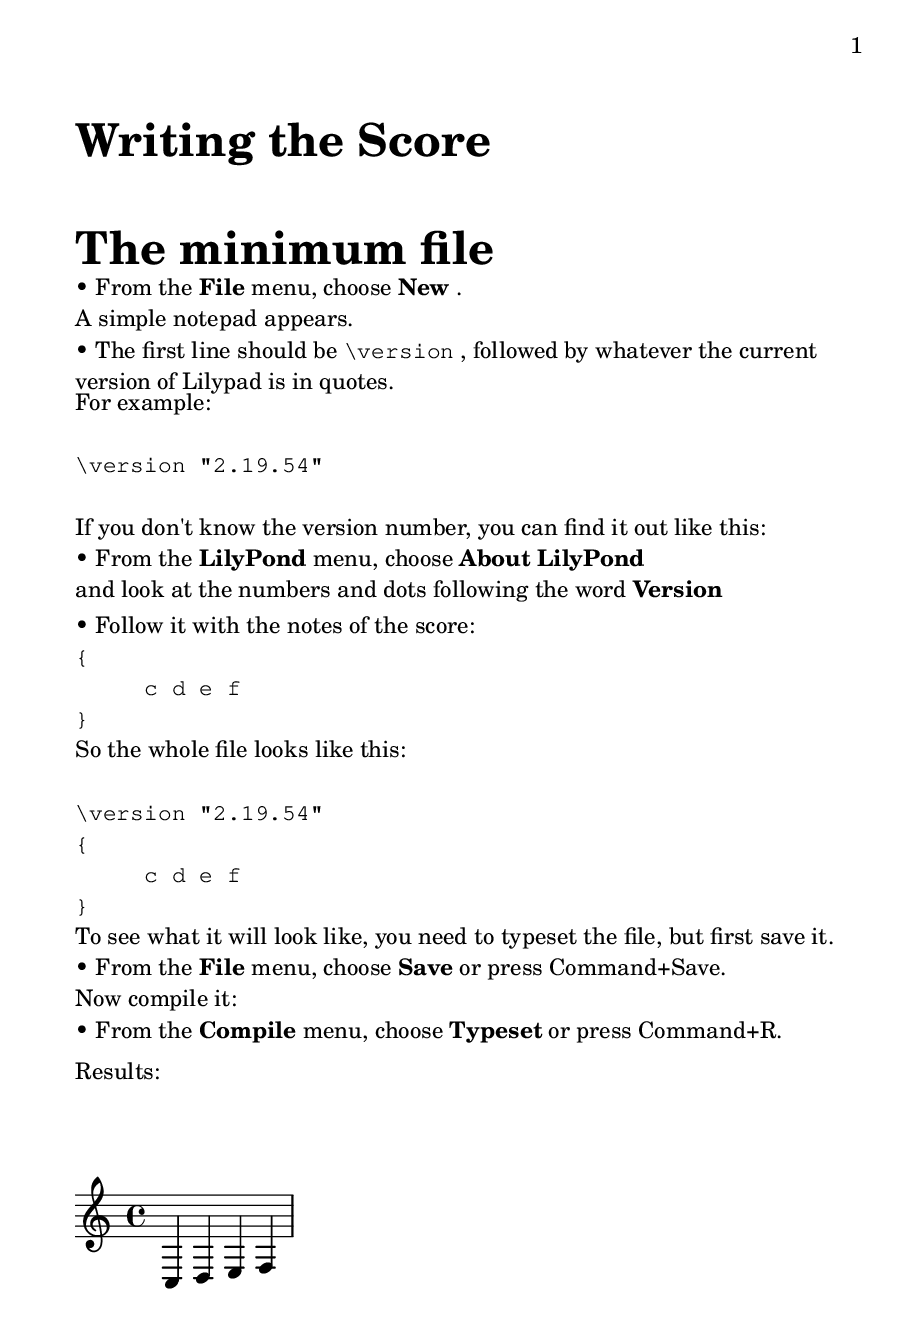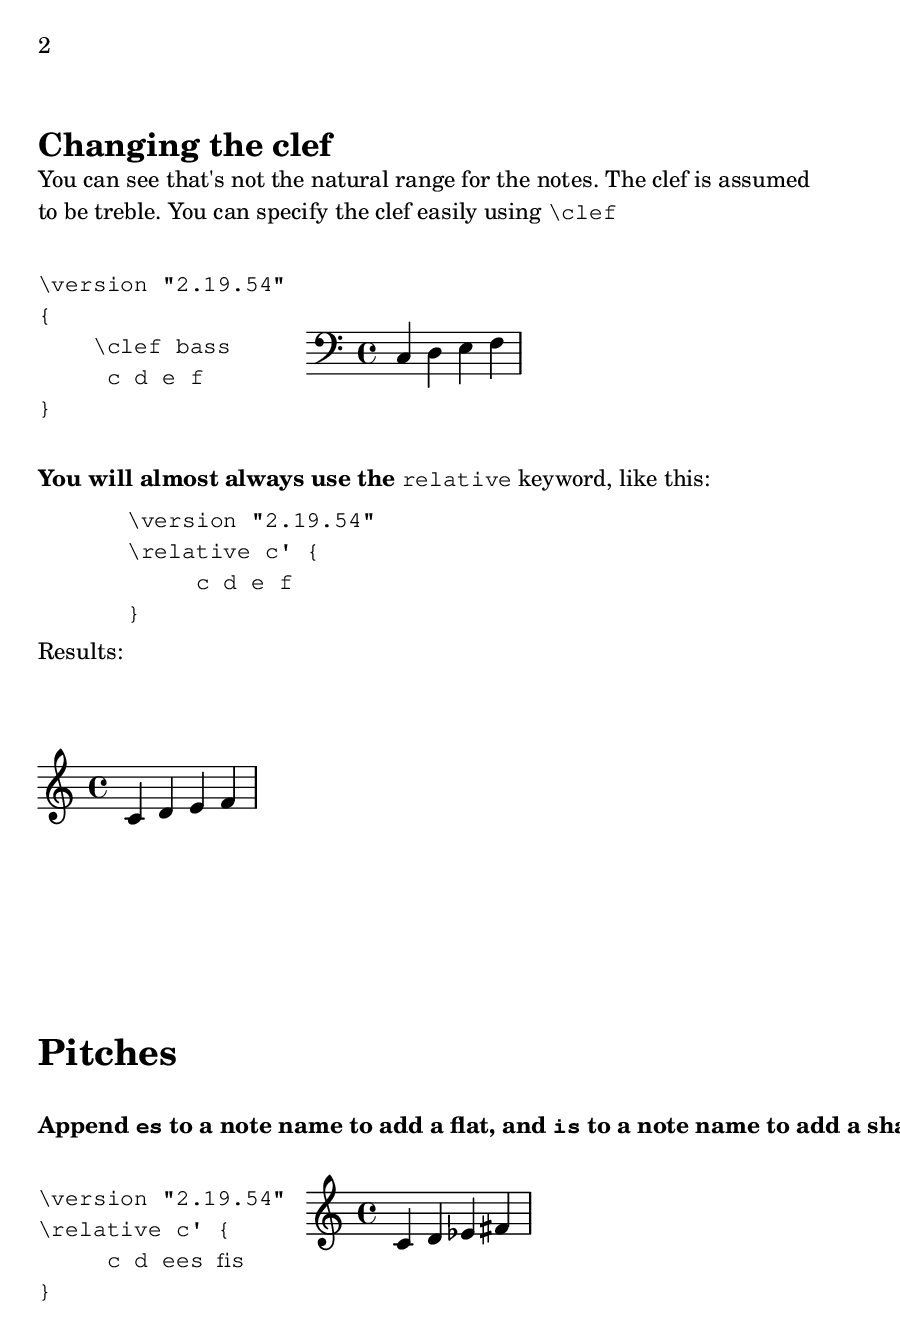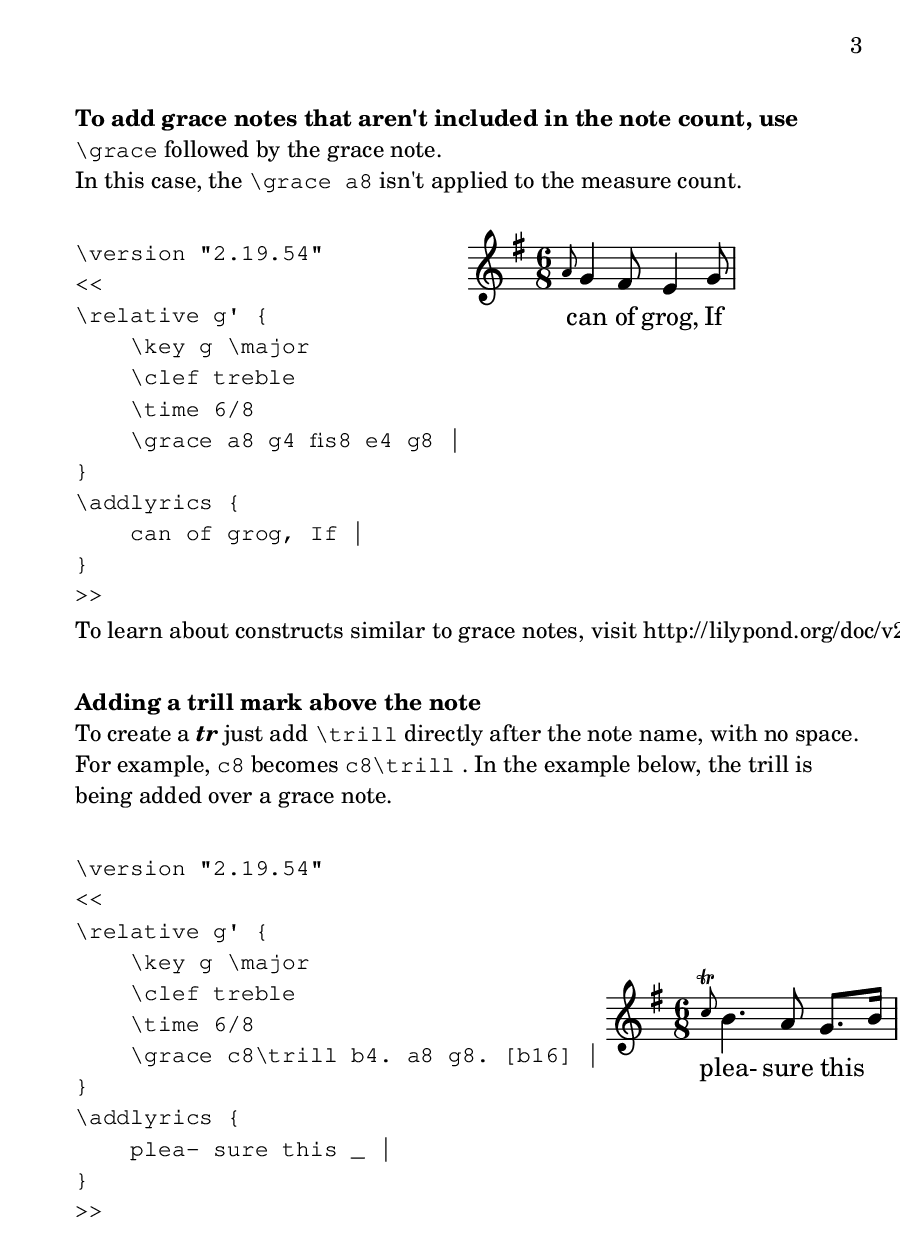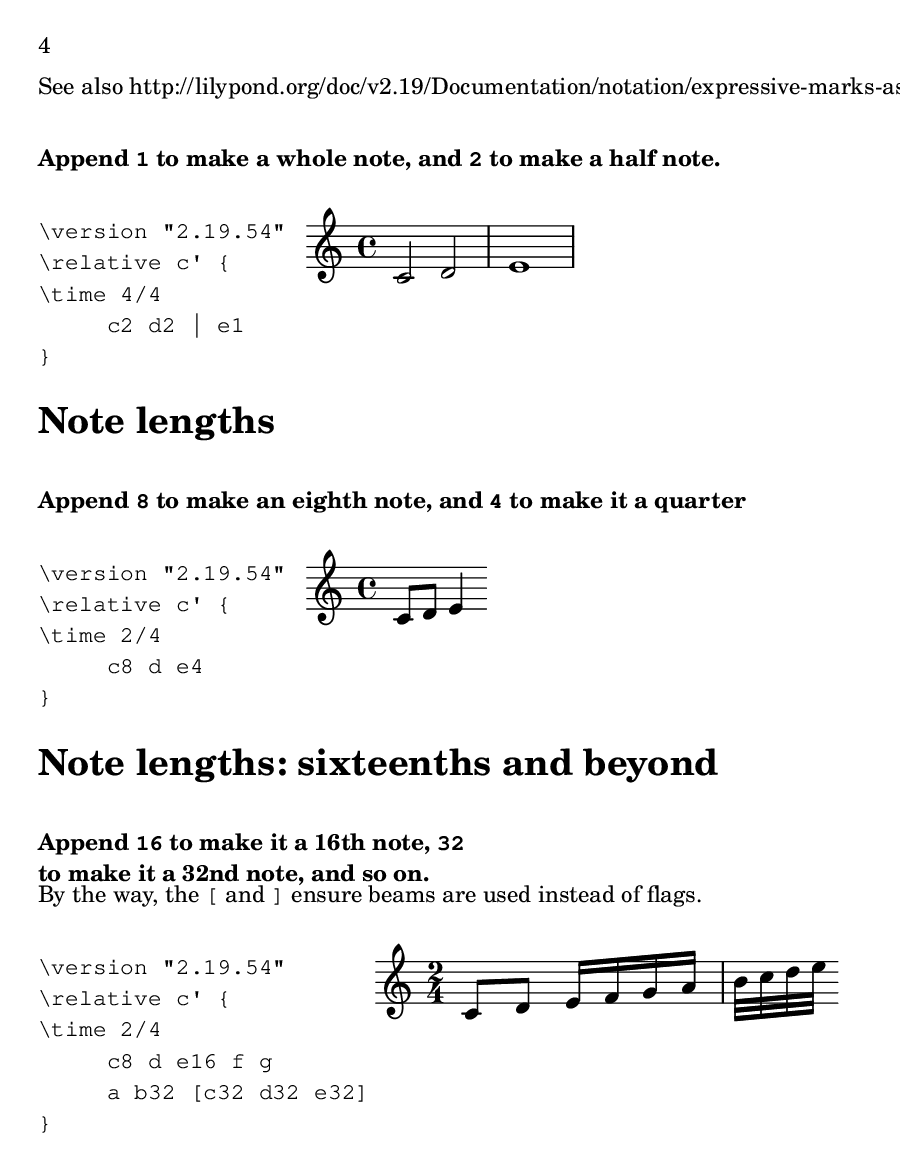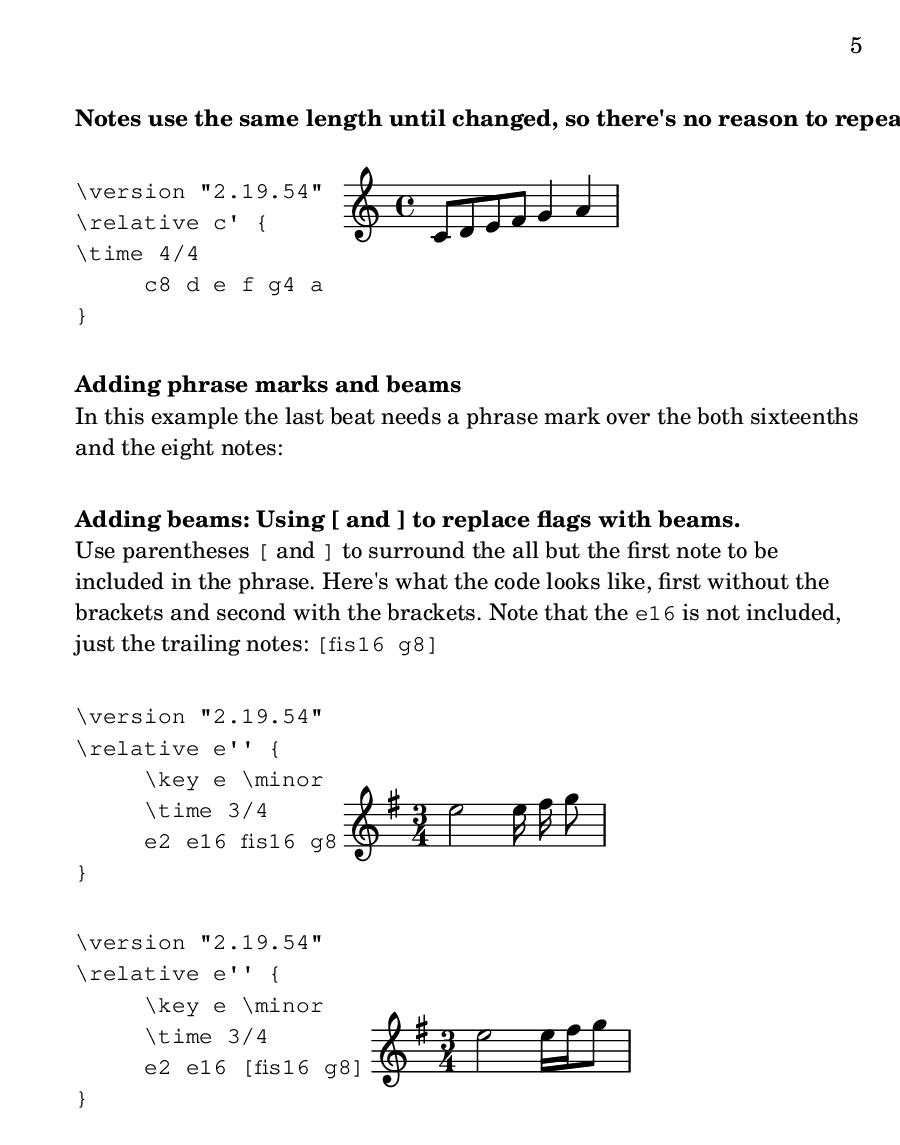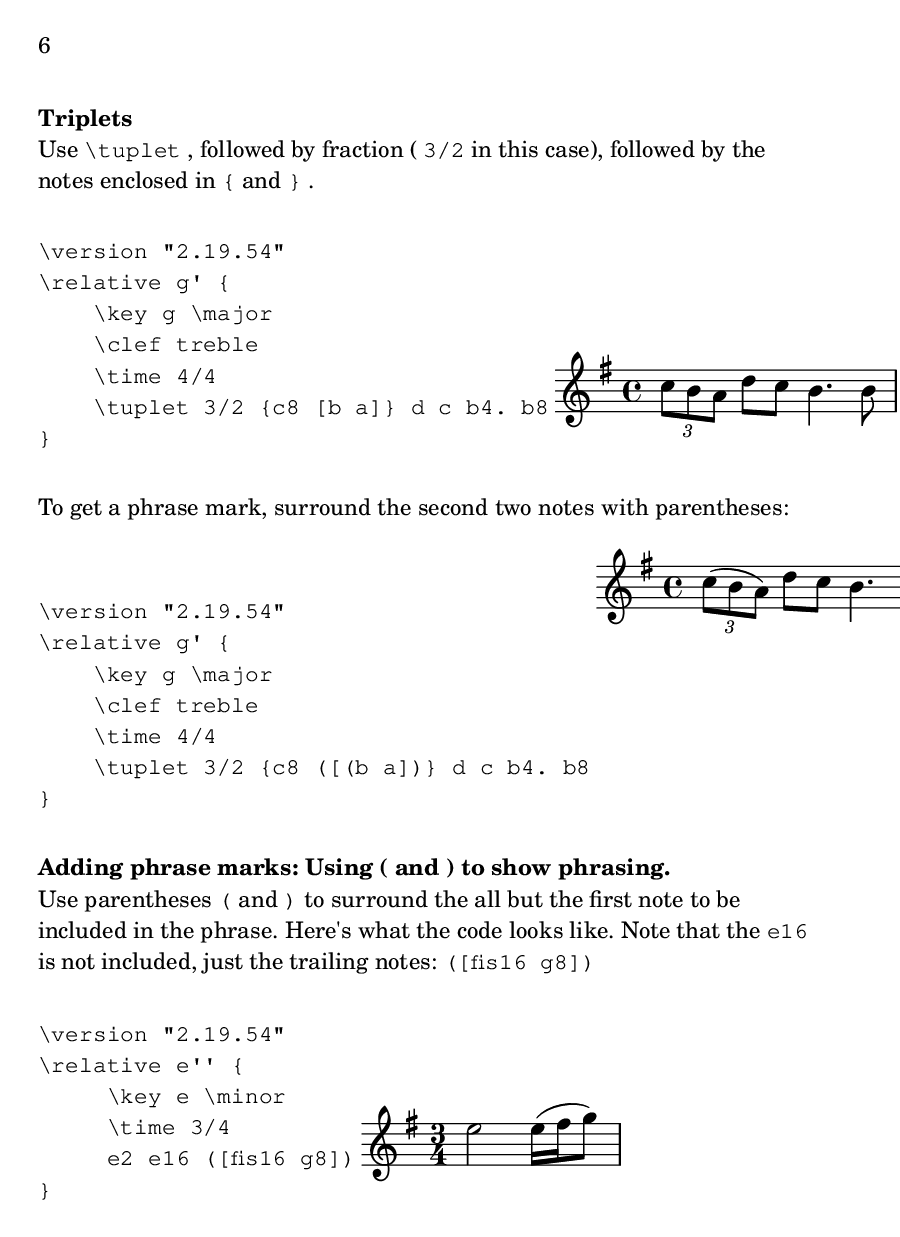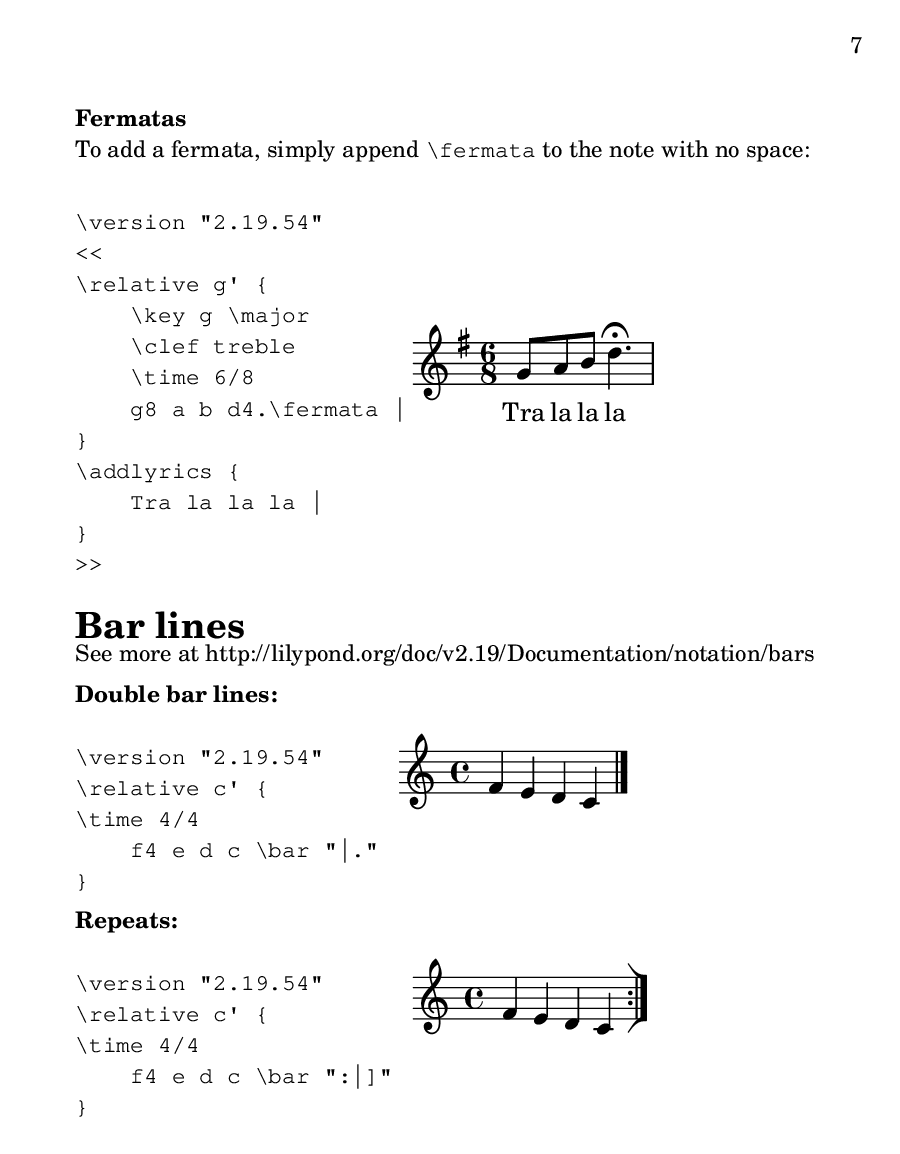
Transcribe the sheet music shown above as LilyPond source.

% Minimum Lilypad version required for the non-music variables feature
% Version of Lilypad used to create this file
\version "2.19.54" 

% Transcribed by Tom Campbell January-February 2017 

%{
From:

The American Musical Miscellany: A Collection of the Newest and Most Approved Songs, Set to Music

Published in Northampton Massachusetts, 1798

PDF version originally found at IMSLP
http://imslp.org/wiki/The_American_Musical_Miscellany_(Various)

Alternate lyrics:
http://quod.lib.umich.edu/e/evans/N28649.0001.001/1:80?rgn=div1;view=fulltext


N.B. This source best viewed in a monospace font because
to the right of the music markup are space-filled comments 
displaying the lyrics.

%}

% Bullet character
bulletChar = \markup { \char ##x2022 }
bullet = \markup { \char ##x2022 }


#(define-markup-command (headerOne layout props text) 
	(markup?)
 	"Create a level 1 header"
 	(interpret-markup layout props
		#{
			\markup {
				\fontsize #6
				\line \bold { #text }
				\vspace #3
			}
  		#}))

#(define-markup-command (headerTwo layout props text) 
	(markup?)
 	"Create a level 2 header"
 	(interpret-markup layout props
		#{
			\markup {
				\fontsize #3
				\line \bold { #text }
				\vspace #3
			}
  	#}))

#(define-markup-list-command (bulletParagraph layout props text) 
	(markup-list?)
	"Paragraph starting with a bullet-indicates action"
 	(interpret-markup-list layout props
		#{
			\markuplist {
				\concat {
					\bulletChar \hspace #1
					\wordwrap { #text }
				}
				\vspace #1
			}
  		#}))


#(define-markup-list-command (normalParagraph layout props text) 
	(markup-list?)
	"Normal explanatory paragraph"
 	(interpret-markup-list layout props
		#{
			\markuplist {
				\wordwrap { #text }
				\vspace #1
			}
  		#}))





% Because this is for a 6x9 book format,
% set default staff size to 14 points from the default, which is 20.
% All font sizes are derived from this number.
% This must be at the top level.
% #(set-global-staff-size 20)

% Most of this is gratefully stolen from Benjamin Bloomfield's
% incredible Collection of Christmas Carols:
% https://github.com/bbloomf/christmas-carols
\paper {
  % This has weird effects I need to understand better:
  % print-all-headers = ##t
  paper-height = 9\in
  paper-width = 6\in
  % Without this, first line of music is indented
  indent = #0

  % This seems to be responsible for the huge space between the 
  % Range section and the score.
  % It's a sort of flex system:
  % http://lilypond.org/doc/v2.19/Documentation/notation/flexible-vertical-spacing-paper-variables
%{
  system-system-spacing =
    #'((basic-distance . 5)    
       (minimum-distance . 0)
       (padding . -5)          
       (stretchability . 20)) 
%}

  ragged-last-bottom = ##f
  ragged-bottom = ##f
  two-sided = ##t
  inner-margin = 0.5\in
  outer-margin = 0.25\in
  top-margin = 0.25\in
  bottom-margin = 0.25\in
  first-page-number = #1
  print-first-page-number = ##t
%{
  headerLine = \markup{\override #'(font-name . "Garamond Premier Pro") "header line"}
  oddHeaderMarkup = \markup\fill-line{
     \override #'(font-name . "Garamond Premier Pro")\abs-fontsize #8.5
     \combine 
        \fill-line{"" \on-the-fly #print-page-number-check-first
        "odd header markup"
        }
        \fill-line{\headerLine}
  }
  evenHeaderMarkup = \markup {
     \override #'(font-name . "Garamond Premier Pro")\abs-fontsize #8.5
     \combine
        \on-the-fly #print-page-number-check-first
        "even header markup"
        \fill-line{\headerLine}
  }
%} 
}



%{ ***********************************
   * 
   * WRITING THE SCORE 1.
   * 
   *********************************** 
%}

\markup \headerOne  { "Writing the Score" }


\markup {
	\vspace #1
	\column {
		 \headerOne { "The minimum file" } 
		\line {  { \bulletChar } "From the" \bold { File } "menu, choose" \bold "New". }
		"A simple notepad appears."

		\wordwrap {  { \bulletChar } "The first line should be" \typewriter { "\\version"}, followed by whatever the current version of Lilypad is in quotes. }
		"For example:"
		\line { " " }
		\typewriter {"\\version \"2.19.54\"" }
		\line { " " }

		"If you don't know the version number, you can find it out like this:"
		\wordwrap {  { \bulletChar } "From the" \bold { LilyPond } "menu, choose" \bold {About LilyPond} "and look at the numbers and dots following the word" \bold "Version" }
		\line { " " }
		\line {  { \bulletChar } "Follow it with the notes of the score:"}
		\typewriter {
         	"{"
         	"     c d e f"
         	"}"
		}
		"So the whole file looks like this:"
		\hspace #8 \column {
			\typewriter {
         		"\\version \"2.19.54\" "  
         		"{"
         		"     c d e f"
         		"}"
			}
		"To see what it will look like, you need to typeset the file, but first save it."
		\line {  { \bulletChar } "From the" \bold { File } "menu, choose" \bold "Save" or press Command+Save. }
		"Now compile it:" 
		\line {  { \bulletChar } "From the" \bold { Compile } "menu, choose" \bold "Typeset" or press Command+R. } 
		}
	}
}

\markup {
	\vspace #1
	\line { "Results:" }
}

{
	c d e f
}


%{ ***********************************
   * 
   * CHANGING THE CLEF
   * 
   ********************************* 
%}

\markup {
	\column {
		\headerTwo { "Changing the clef" }
		\wordwrap { 
			You can see that's not the natural range for the notes.
			The clef is assumed to be treble. You can specify the clef easily
			using \typewriter { "\\clef" }
		}
	}
}

\markup {
	\vspace #1
	\column {
		\hspace #8 \column \typewriter {
			"\\version \"2.19.54\" "  
			"{"
			"    \\clef bass"
			"     c d e f"
			"}"
		}
	}
	\column {
		\line { " " }
		\line { " " }
		\line { " " }
		\score {
			\absolute {
				\clef bass
				{ c d e f }
			}	
			
		}
	}	
}

\markup {
	\vspace #2
	\line \bold { "You will almost always use the" } 
	\typewriter {"relative"} {"keyword, like this:"}
}

\markup {
	\vspace #1
	\hspace #8 \column \typewriter {
         "\\version \"2.19.54\" "  
         "\\relative c' {"
         "     c d e f"
         "}"
	}
}

\markup {
	\vspace #1
	\line { "Results:" }
	\hspace #0
}

\relative c' {
	c d e f
}

%{ ***********************************
   * 
   * Sharps and flats
   * 
   ********************************* 
%}

\markup {
	\vspace #2
	\fontsize #4
	\line \bold { "Pitches" } 
}


\markup {
	\vspace #2
	\line 
	{   \bold { "Append" \typewriter {"es"} { "to a note name to add a flat,"}
		{"and"} \typewriter {"is"} {"to a note name to add a sharp"} }
	} 
}

\markup {
	\vspace #1
	\column {
		\hspace #8 \column \typewriter {
	         "\\version \"2.19.54\" "  
	         "\\relative c' {"
	         "     c d ees fis"
	         "}"
		}
	}
	\column {
		\line { " " }
		\score {
			\relative c' {
				c d ees fis
			}
		}
	}	
}

%{ ***********************************
   * 
   * Grace note
   * 
   ********************************* 
%}

\markup {
	\vspace #2
	\column {
		\wordwrap \bold { "To add grace notes that aren't included in the note count, use" } 
		\concat { \typewriter {"\\grace"} {" followed by the grace note." }}
		\wordwrap { 
		In this case, the \typewriter {"\\grace a8"} isn't applied to
		the measure count.
		}
	}
}


\markup {
	\vspace #1
	\column {
		\hspace #8 \column \typewriter {
			"\\version \"2.19.54\" "  
			"<<"
			"\\relative g' {"
			"    \\key g \\major"
			"    \\clef treble"
			"    \\time 6/8"
			"    \\grace a8 g4 fis8 e4 g8 |"
			"}"
			"\\addlyrics {"
			"    can of grog, If |"
			"}"
			">>"
		}
	}
	\column {
		\line { " " }
		\score {
			<<
			\relative g' {
				\key g \major
				\clef treble
				\time 6/8
				\grace a8 g4 fis8 e4 g8 |
			}
			\addlyrics {
				can of grog, If |
			}
			>>
		}
	}	
}

\markup {
	\vspace #1
	\line {"To learn about constructs similar to grace notes, visit http://lilypond.org/doc/v2.18/Documentation/notation/special-rhythmic-concerns"}
}
%{ ***********************************
   * 
   * Trill 1
   * 
   ********************************* 
%}

\markup {
	\vspace #2
	\column {
		\wordwrap \bold { "Adding a trill mark above the note" } 
		\wordwrap { 

			To create a { \bold \italic tr } just add
			\typewriter { "\\trill" } directly after the note name, 
			with no space. For example, \typewriter { "c8" } becomes
			 \typewriter { "c8\\trill" }. In the example below, the 
			trill is being added over a grace note.
		}

	}

}

\markup {
	\vspace #1
	\column {
		\hspace #8 \column \typewriter {
			"\\version \"2.19.54\" "  
			"<<"
			"\\relative g' {"
			"    \\key g \\major"
			"    \\clef treble"
			"    \\time 6/8"
			"    \\grace c8\\trill b4. a8 g8. [b16] |"
			"}"
			"\\addlyrics {"
			"    plea- sure this _ |"
			"}"
			">>"
		}
	}
	\column {
		\line { " " }
		\line { " " }
		\line { " " }
		\line { " " }
		\line { " " }
		\score {
			<<
			\relative g' {
				\key g \major
				\clef treble
				\time 6/8
				\grace c8\trill b4. a8 g8. [b16]  | 
			}
			\addlyrics {
				plea- sure this _ |
			}
			>>
		}
	}	
}

\markup {
	\vspace #1
	\line {"See also http://lilypond.org/doc/v2.19/Documentation/notation/expressive-marks-as-lines#trills"}
}

%{ ***********************************
   * 
   * Note length #1: Whole and half
   * 
   ********************************* 
%}

\markup {
	\vspace #2
	\line 
	{   \bold { "Append" \typewriter {"1"} { "to make a whole note,"}
		{"and"} \typewriter {"2"} {"to make a half note."} }
	} 
}

\markup {
	\vspace #1
	\column {
		\hspace #8 \column \typewriter {
			"\\version \"2.19.54\" "  
			"\\relative c' {"
			"\\time 4/4"
         	"     c2 d2 | e1"
 			"}"
		}
	}
	\column {
		\line { " " }
		\score {
			\relative c' {
			\time 4/4
				 c2 d2 | e1
			}
		}
	}	
}

%{ ***********************************
   * 
   * Note length #2: Quarters and eighths
   * 
   ********************************* 
%}

\markup {
	\vspace #2
	\fontsize #4
	\line \bold { "Note lengths" } 
}


\markup {
	\vspace #2
	\line 
	{   \bold { "Append" \typewriter {"8"} { "to make an eighth note,"}
		{"and"} \typewriter {"4"} {"to make it a quarter"} }
	} 
}

\markup {
	\vspace #1
	\column {
		\hspace #8 \column \typewriter {
			"\\version \"2.19.54\" "  
			"\\relative c' {"
			"\\time 2/4"
			"     c8 d e4"
			"}"
		}
	}
	\column {
		\line { " " }
		\score {
			\relative c' {
				c8 d e4
			}
		}
	}	
}

%{ ***********************************
   * 
   * Note length #3: Sixteenths, etc
   * 
   ********************************* 
%}

\markup {
	\vspace #2
	\fontsize #4
	\line \bold { "Note lengths: sixteenths and beyond" } 
}

\markup {
	\vspace #2
	\column {
		\wordwrap \bold { "Append" \typewriter 16 "to make it a 16th note," \typewriter 32 "to make it a 32nd note, and so on." }
		\wordwrap { "By the way, the" \typewriter [  and 
			\typewriter ] ensure beams are used instead of flags.  }
	}
}

\markup {
	\vspace #1
	\column {
		\hspace #8 \column \typewriter {
			"\\version \"2.19.54\" "  
			"\\relative c' {"
			"\\time 2/4"
			"     c8 d e16 f g"
			"     a b32 [c32 d32 e32]"
			"}"
		}
	}
	\column {
		\line { " " }
		\score {
			\relative c' {
			\time 2/4
				c8 d e16 f g
				a b32 [c32 d32 e32]
				
			}
		}
	}	
}


%{ ***********************************
   * 
   * Note length #4 : Repeat shortcut
   * 
   ********************************* 
%}

\markup {
	\vspace #2
	\line 
	{   \bold { "Notes use the same length until changed, so there's no reason to repeat them."}
		 
	} 
}

\markup {
	\vspace #1
	\column {
		\hspace #8 \column \typewriter {
			"\\version \"2.19.54\" "  
			"\\relative c' {"
			"\\time 4/4"
         	"     c8 d e f g4 a"
 			"}"
		}
	}
	\column {
		\line { " " }
		\score {
			\relative c' {
			\time 4/4
				c8 d e f g4 a
			}
		}
	}	
}

%{ ***********************************
   * 
   * Adding phrase marks INTRO
   * 
   *********************************** 
%}


\markup {
	\vspace #2
	\column {
		\line \bold { "Adding phrase marks and beams" } 
		\wordwrap { 
			In this example the last beat needs a phrase mark over the 
			both sixteenths and the eight notes:
		}
	}
}

%{ ***********************************
   * 
   * Adding beams
   * 
   *********************************** 
%}


\markup {
	\vspace #2
	\column {
		\wordwrap \bold { "Adding beams: Using [ and ] to replace flags with beams." } 
		\wordwrap { Use parentheses \typewriter {"["} and \typewriter {"]"} 		to surround the all but the first note to be included in the phrase. 		Here's what the code looks like, first without the brackets and
		second with the brackets. Note that the \typewriter {"e16"} is 		not included, just the trailing notes: \typewriter { "[fis16 g8]"}
		}
	}
}

\markup {
	\vspace #1
	\column {
		\hspace #8 \column \typewriter {
			"\\version \"2.19.54\" "  
			"\\relative e'' {"
			"     \\key e \\minor"
			"     \\time 3/4"
			"     e2 e16 fis16 g8"
			"}"
		}
	}
	\column {
		\line { " " }
		\line { " " }
		\line { " " }
		\line { " " }
		\score {
			\version "2.19.54" 
			\relative e'' { 
				\autoBeamOff	
				\key e \minor
				\time 3/4
				e2 e16 fis16 g8      
			}
		}
	}	
}


\markup {
	\vspace #1
	\column {
		\hspace #8 \column \typewriter {
			"\\version \"2.19.54\" "  
			"\\relative e'' {"
			"     \\key e \\minor"
			"     \\time 3/4"
			"     e2 e16 [fis16 g8]"
			"}"
		}
	}
	\column {
		\line { " " }
		\line { " " }
		\line { " " }
		\line { " " }
		\score {
			\version "2.19.54" 
			\relative e'' { 	
				\key e \minor
				\time 3/4
				e2 e16 [fis16 g8]      
			}
		}
	}	
}

%{ ***********************************
   * 
   * Triplets
   * 
   ********************************* 
%}


\markup {

	\vspace #2
	\column {
		\wordwrap \bold { "Triplets" } 
		\wordwrap { 
			Use \typewriter {"\\tuplet"}, followed by fraction
			 (\typewriter {"3/2"} in this case), followed by the notes
			enclosed in \typewriter {"{"} and \typewriter {"}"}.
		}
	}
}

\markup {
	\vspace #1
	\column {
		\hspace #8 \column \typewriter {
			"\\version \"2.19.54\" "  
			"\\relative g' {"
			"    \\key g \\major"
			"    \\clef treble"
			"    \\time 4/4"
			"    \\tuplet 3/2 {c8 [b a]} d c b4. b8"
			"}"
		}
	}
	\column {
		\line { " " }
		\line { " " }
		\line { " " }
		\line { " " }
		\line { " " }
		\score {
			\relative g' {
				\key g \major
				\clef treble
				\time 4/4
					\tuplet 3/2 {c8 [b a]} d c b4. b8 
			}
		}
	}	
}



%{ ***********************************
   * 
   * Triplets with phrase marks
   * 
   ********************************* 
%}


\markup {

	\vspace #2
	\column {
		%\wordwrap \bold { "Triplets" } 
		\wordwrap  { 
			"To get a phrase mark, surround the second two notes with parentheses:" 
		} 
	}
}

\markup {
	\vspace #2
	\column {
		\hspace #8 \column \typewriter {
			"\\version \"2.19.54\" "  
			"\\relative g' {"
			"    \\key g \\major"
			"    \\clef treble"
			"    \\time 4/4"
			"    \\tuplet 3/2 {c8 ([(b a])} d c b4. b8"
			"}"
		}
	}
	\column {
		\score {
			\relative g' {
				\key g \major
				\clef treble
				\time 4/4
					\tuplet 3/2 {c8 ([(b a])} d c b4. b8 
			}
		}
	}	
}




%{ ***********************************
   * 
   * Adding phrase marks
   * 
   *********************************** 
%}


\markup {
	\vspace #2
	\column {
		\wordwrap \bold { "Adding phrase marks: Using ( and ) to show phrasing." } 
		\wordwrap { Use parentheses \typewriter {"("} and \typewriter {")"} 		to surround the all but the first note to be included in the phrase. 		Here's what the code looks like. Note that the \typewriter {"e16"} is 		not included, just the trailing notes: \typewriter { "([fis16 g8])"}
		}
	}
}


\markup {
	\vspace #1
	\column {
		\hspace #8 \column \typewriter {
			"\\version \"2.19.54\" "  
			"\\relative e'' {"
			"     \\key e \\minor"
			"     \\time 3/4"
			"     e2 e16 ([fis16 g8])"
			"}"
		}
	}
	\column {
		\line { " " }
		\line { " " }
		\line { " " }
		\line { " " }
		\score {
			\version "2.19.54" 
			\relative e'' { 	
				\key e \minor
				\time 3/4
				e2 e16 ([fis16 g8])      
			}
		}
	}	
}



%{ ***********************************
   * 
   * FERMATA
   * 
   ********************************* 
%}

\markup {

	\vspace #2
	\column {
		\wordwrap \bold { "Fermatas" } 
		\wordwrap { 
			To add a fermata, simply append
			\typewriter {"\\fermata"} to the note with no space: 
		}
		
	}
}

\markup {
	\vspace #1
	\column {
		\hspace #8 \column \typewriter {
			"\\version \"2.19.54\" "  
			"<<"
			"\\relative g' {"
			"    \\key g \\major"
			"    \\clef treble"
			"    \\time 6/8"
			"    g8 a b d4.\\fermata |"
			"}"
			"\\addlyrics {"
			"    Tra la la la |"
			"}"
			">>"
		}
	}
	\column {
		\line { " " }
		\line { " " }
		\line { " " }
		\line { " " }
		\line { " " }
		\score {
			<<
			\relative g' {
				\key g \major
				\clef treble
				\time 6/8
				g8 a b d4.\fermata |
			}
			\addlyrics {
				Tra la la la |
			}
			>>
		}
	}	
}

%{ ***********************************
   * 
   * BAR LINES AND REPEATS
   * 
   ********************************* 
%}
% http://lilypond.org/doc/v2.19/Documentation/notation/bars


\markup {
	\vspace #2
	\fontsize #4
	\line \bold { "Bar lines" } 
}



\markup {
	\column{
		\line { "See more at http://lilypond.org/doc/v2.19/Documentation/notation/bars" }
	}
}


\markup {
	\vspace #1
	\column { \bold { "Double bar lines:"}		 
		\hspace #8 \column \typewriter {
			"\\version \"2.19.54\" "  
			"\\relative c' {"
			"\\time 4/4"
            "    f4 e d c \\bar \"|.\" "
 			"}"
		}
	}
	\column {
		\line { " " }
		\line { " " }
	 	\score {
			\relative c' {
			\time 4/4
				f4 e d c \bar "|."
			}
		}
	}	
}

\markup {
	\vspace #1
	\column {\bold { "Repeats:"}		 
		\hspace #8 \column \typewriter {
			"\\version \"2.19.54\" "  
			"\\relative c' {"
			"\\time 4/4"
            "    f4 e d c \\bar \":|]\" "
 			"}"
		}
	}
	\column {
		\line { " " }
		\line { " " }
		\score {
			\relative c' {
			\time 4/4
				f4 e d c \bar ":|]"
			}
		}
	}	
}

 






